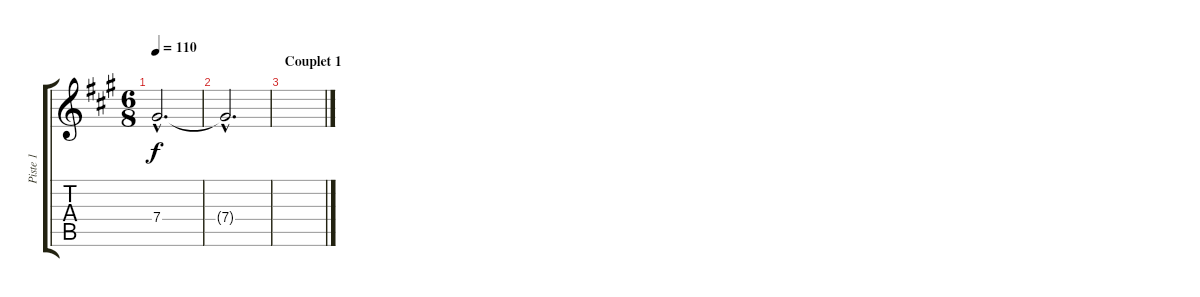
\track ("Piste 1" "Piste 1") {instrument distortionguitar}
\staff {score tabs}
\tuning (Eb4 Bb3 Gb3 Db3 Ab2 Eb2) {hide}
\ts (6 8)
\tempo 110
\clef g2
\ks a
7.4{hac}.2{d dy f} |
7.4{hac t}.2{d} |
\section ("" "Couplet 1")
